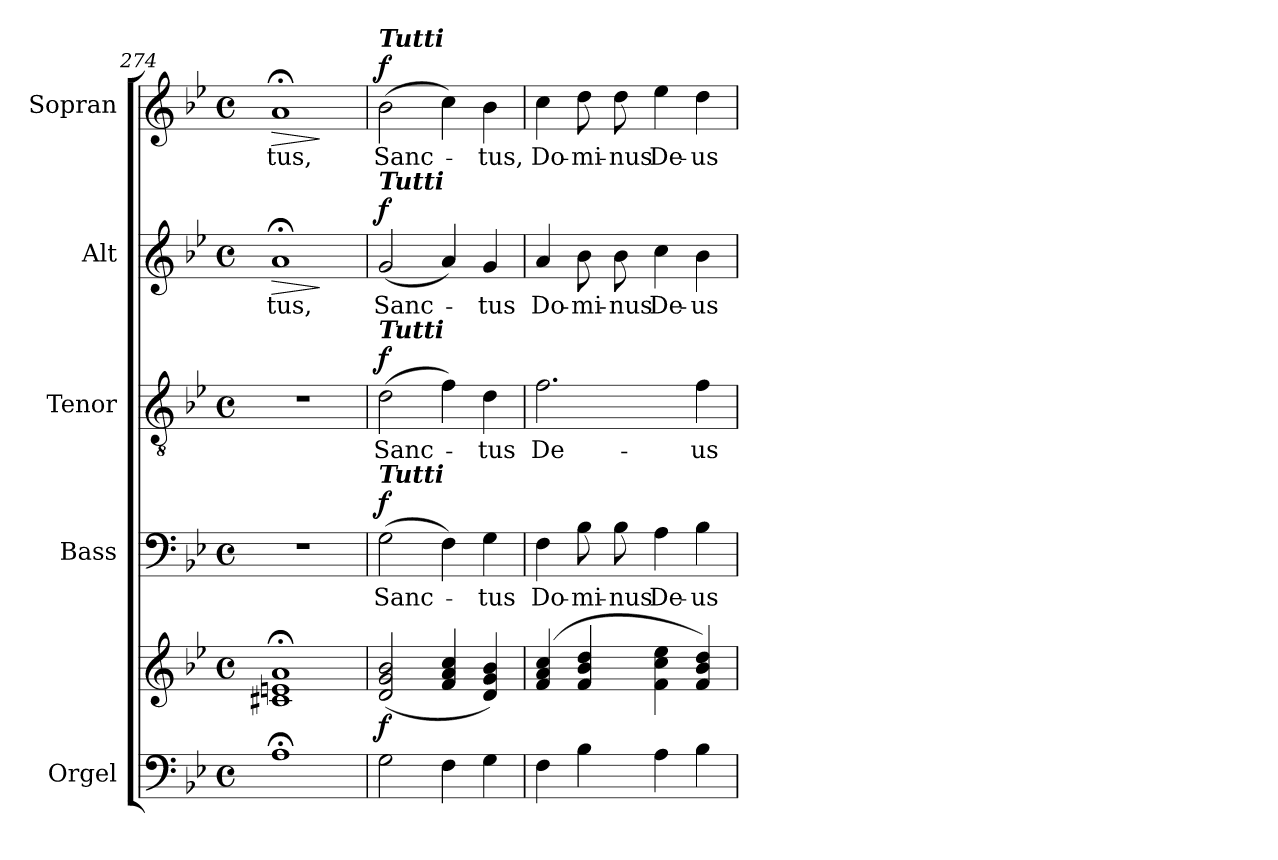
**kern	**kern	**dynam	**kern	**text	**dynam	**kern	**text	**dynam	**kern	**text	**dynam	**kern	**text	**dynam
*part5	*part5	*part5	*part4	*part4	*part4	*part3	*part3	*part3	*part2	*part2	*part2	*part1	*part1	*part1
*staff6	*staff5	*staff5/6	*staff4	*staff4	*staff4	*staff3	*staff3	*staff3	*staff2	*staff2	*staff2	*staff1	*staff1	*staff1
*I"Orgel	*	*	*I"Bass	*	*	*I"Tenor	*	*	*I"Alt	*	*	*I"Sopran	*	*
*I'Org.	*	*	*I'B.	*	*	*I'T.	*	*	*I'A.	*	*	*I'S.	*	*
*clefF4	*clefG2	*	*clefF4	*	*	*clefGv2	*	*	*clefG2	*	*	*clefG2	*	*
*k[b-e-]	*k[b-e-]	*	*k[b-e-]	*	*	*k[b-e-]	*	*	*k[b-e-]	*	*	*k[b-e-]	*	*
*B-:	*B-:	*	*B-:	*	*	*B-:	*	*	*B-:	*	*	*B-:	*	*
*M4/4	*M4/4	*	*M4/4	*	*	*M4/4	*	*	*M4/4	*	*	*M4/4	*	*
*met(c)	*met(c)	*	*met(c)	*	*	*met(c)	*	*	*met(c)	*	*	*met(c)	*	*
=274	=274	=274	=274	=274	=274	=274	=274	=274	=274	=274	=274	=274	=274	=274
!	!	!	!	!	!	!	!	!	!	!LO:LY:b	!LO:HP:b	!	!LO:LY:b	!LO:HP:b
1A;<	1c#X;< 1en;< 1a;<	.	1r	.	.	1r	.	.	1a;<	-tus,	>	1a;<	-tus,	>
.	.	.	.	.	.	.	.	.	.	.	]	.	.	]
=275	=275	=275	=275	=275	=275	=275	=275	=275	=275	=275	=275	=275	=275	=275
!	!	!	!	!	!	!	!	!	!	!	!	!LO:TX:a:Bi:t=Tutti	!	!
!	!	!	!	!	!	!	!	!	!LO:TX:a:Bi:t=Tutti	!	!	!	!	!
!	!	!	!	!	!	!LO:TX:a:Bi:t=Tutti	!	!	!	!	!	!	!	!
!	!	!	!LO:TX:a:Bi:t=Tutti	!	!	!	!	!	!	!	!	!	!	!
!	!	!LO:DY:b	!	!LO:LY:b	!LO:DY:a	!	!LO:LY:b	!LO:DY:a	!	!LO:LY:b	!LO:DY:a	!	!LO:LY:b	!LO:DY:a
2G\	(2d/ 2g/ 2b-/	f	(>2G\	Sanc-	f	(>2d\	Sanc-	f	(<2g/	Sanc-	f	(>2b-\	Sanc-	f
4F\	4f/ 4a/ 4cc/	.	4F\)	.	.	4f\)	.	.	4a/)	.	.	4cc\)	.	.
!	!	!	!	!LO:LY:b	!	!	!LO:LY:b	!	!	!LO:LY:b	!	!	!LO:LY:b	!
4G\	4d/ 4g/ 4b-/)	.	4G\	-tus	.	4d\	-tus	.	4g/	-tus	.	4b-\	-tus,	.
!!LO:LB:g=z
=276	=276	=276	=276	=276	=276	=276	=276	=276	=276	=276	=276	=276	=276	=276
!	!	!	!	!LO:LY:b	!	!	!LO:LY:b	!	!	!LO:LY:b	!	!	!LO:LY:b	!
4F\	(4f/ 4a/ 4cc/	.	4F\	Do-	.	2.f\	De-	.	4a/	Do-	.	4cc\	Do-	.
!	!	!	!	!LO:LY:b	!	!	!	!	!	!LO:LY:b	!	!	!LO:LY:b	!
4B-\	4f/ 4b-/ 4dd/	.	8B-\	-mi-	.	.	.	.	8b-\	-mi-	.	8dd\	-mi-	.
!	!	!	!	!LO:LY:b	!	!	!	!	!	!LO:LY:b	!	!	!LO:LY:b	!
.	.	.	8B-\	-nus	.	.	.	.	8b-\	-nus	.	8dd\	-nus	.
!	!	!	!	!LO:LY:b	!	!	!	!	!	!LO:LY:b	!	!	!LO:LY:b	!
4A\	4f\ 4cc\ 4ee-\	.	4A\	De-	.	.	.	.	4cc\	De-	.	4ee-\	De-	.
!	!	!	!	!LO:LY:b	!	!	!LO:LY:b	!	!	!LO:LY:b	!	!	!LO:LY:b	!
4B-\	4f/ 4b-/ 4dd/)	.	4B-\	-us	.	4f\	-us	.	4b-\	-us	.	4dd\	-us	.
=	=	=	=	=	=	=	=	=	=	=	=	=	=	=
*-	*-	*-	*-	*-	*-	*-	*-	*-	*-	*-	*-	*-	*-	*-
